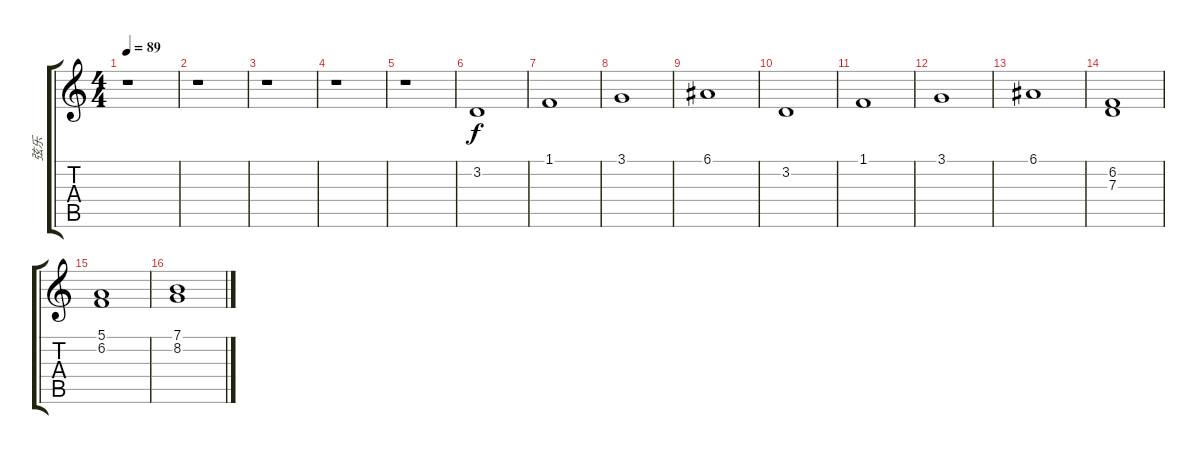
\track ("弦乐" "弦乐") {instrument stringensemble2}
\staff {score tabs}
\tuning (E4 B3 G3 D3 A2 E2) {hide}
\ts (4 4)
\tempo 89
\clef g2
\ks c
r.1{dy f instrument stringensemble2} |
r.1 |
r.1 |
r.1 |
r.1 |
3.2.1 |
1.1.1 |
3.1.1 |
6.1.1 |
3.2.1 |
1.1.1 |
3.1.1 |
6.1.1 |
(6.2 7.3).1 |
(5.1 6.2).1 |
(7.1 8.2).1
